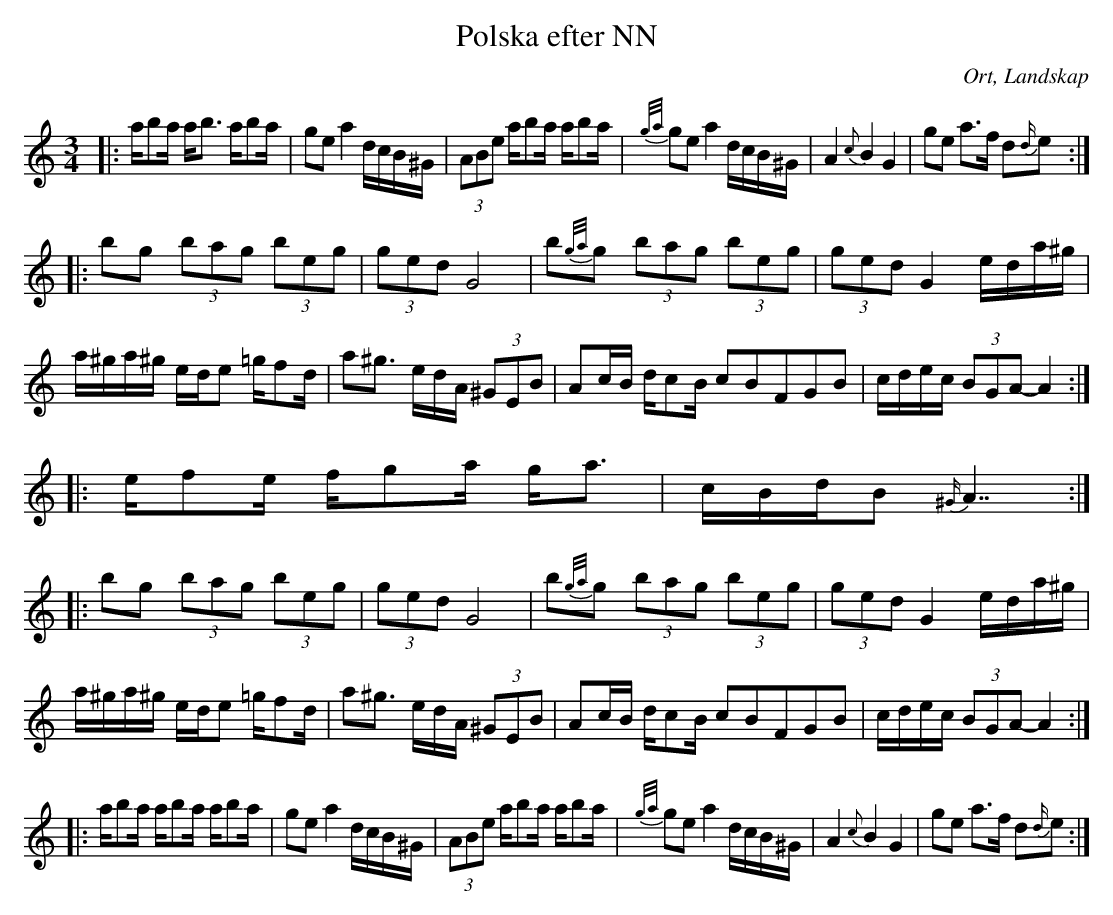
X:1
T:Polska efter NN
O:Ort, Landskap
M:3/4
L:1/8
K:C
|: a/ba/ a<b a/ba/|ge a2 d/c/B/^G/| (3ABe a/ba/ a/ba/ | {g/a/}ge a2 d/c/B/^G/| A2 {c}B2 G2 | ge a>f d{d/}e:|
|:bg (3bag (3beg| (3ged G4 |b{g/a/}g (3bag (3beg| (3ged G2 e/d/a/^g/| a/^g/a/^g/ e/d/e =g/fd/ |a^g3/2 /e/d/A/ (3^GEB| Ac/B/ d/cB/ c2/5B2/5F2/5G2/5B2/5|  c/d/e/c/ (3BGA-A2 :|
|:e/fe/ f/ga/ g/a3/2 |c/B/d/B {^G/}A7/2:|
|:bg (3bag (3beg| (3ged G4 |b{g/a/}g (3bag (3beg| (3ged G2 e/d/a/^g/| a/^g/a/^g/ e/d/e =g/fd/ |a^g3/2 /e/d/A/ (3^GEB| Ac/B/ d/cB/ c2/5B2/5F2/5G2/5B2/5|  c/d/e/c/ (3BGA-A2 :|
|: a/ba/ a/ba/ a/ba/|ge a2 d/c/B/^G/| (3ABe a/ba/ a/ba/ | {g/a/}ge a2 d/c/B/^G/| A2 {c}B2 G2 | ge a>f d{d/}e:|
